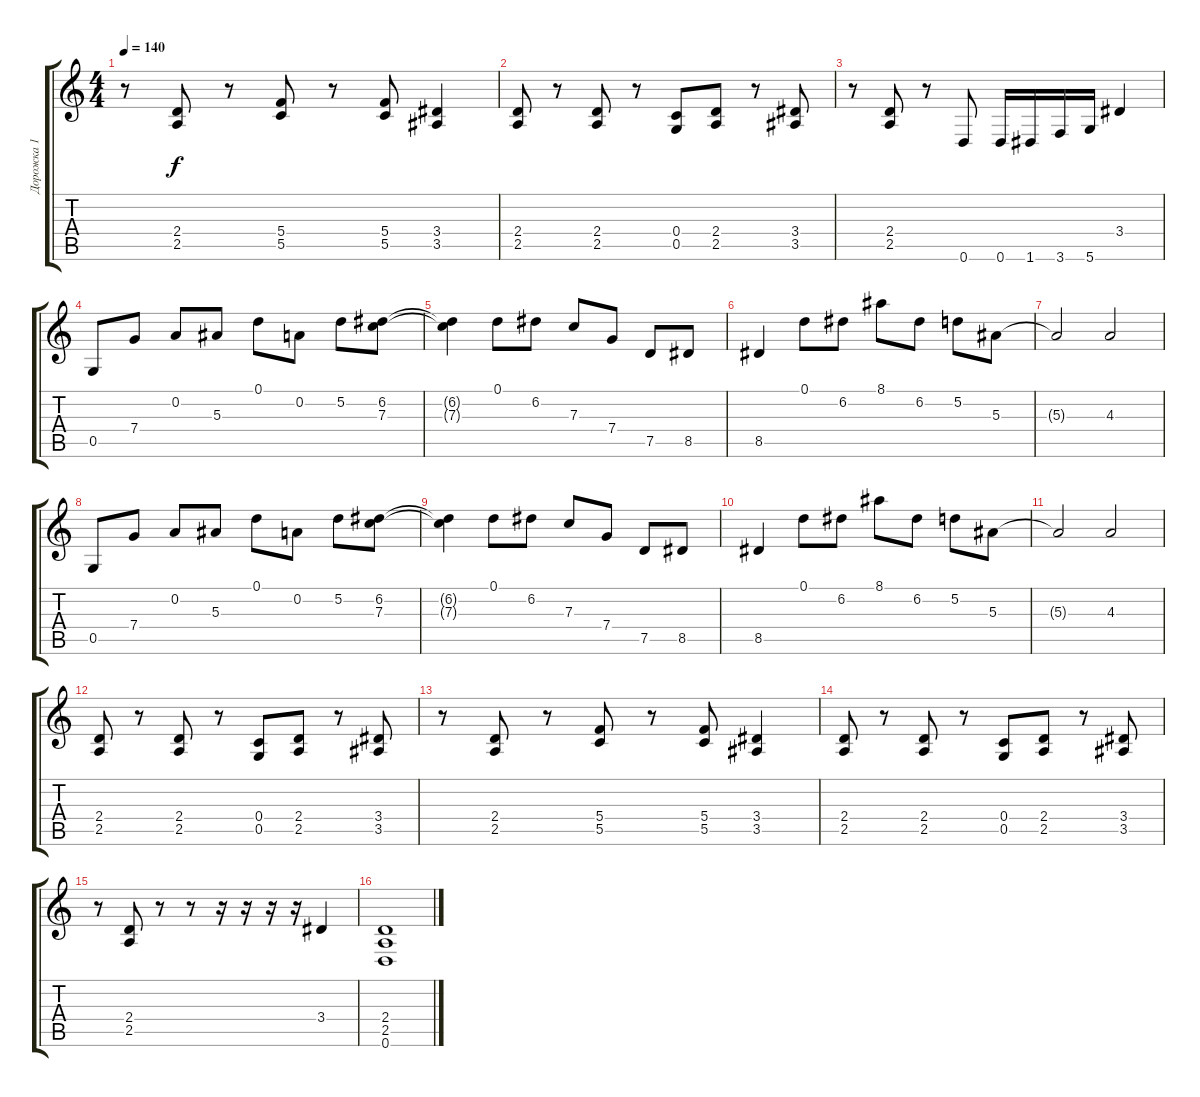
\track ("Дорожка 1" "Дорожка 1") {instrument distortionguitar}
\staff {score tabs}
\tuning (D4 A3 F3 C3 G2 D2) {hide}
\ts (4 4)
\tempo 140
\clef g2
\ks c
r.8{dy f} (2.4 2.5).8 r.8 (5.4 5.5).8 r.8 (5.4 5.5).8 (3.4 3.5).4 |
(2.4 2.5).8 r.8 (2.4 2.5).8 r.8 (0.4 0.5).8 (2.4 2.5).8 r.8 (3.4 3.5).8 |
r.8 (2.4 2.5).8 r.8 0.6.8 0.6.16 1.6.16 3.6.16 5.6.16 3.4.4 |
0.5.8{instrument acousticguitarsteel} 7.4.8 0.2.8 5.3.8 0.1.8 0.2.8 5.2.8 (6.2 7.3).8 |
(6.2{t} 7.3{t}).4 0.1.8 6.2.8 7.3.8 7.4.8 7.5.8 8.5.8 |
8.5.4 0.1.8 6.2.8 8.1.8 6.2.8 5.2.8 5.3.8 |
5.3{t}.2 4.3.2 |
0.5.8{instrument acousticguitarsteel} 7.4.8 0.2.8 5.3.8 0.1.8 0.2.8 5.2.8 (6.2 7.3).8 |
(6.2{t} 7.3{t}).4 0.1.8 6.2.8 7.3.8 7.4.8 7.5.8 8.5.8 |
8.5.4 0.1.8 6.2.8 8.1.8 6.2.8 5.2.8 5.3.8 |
5.3{t}.2 4.3.2 |
(2.4 2.5).8{instrument distortionguitar} r.8 (2.4 2.5).8 r.8 (0.4 0.5).8 (2.4 2.5).8 r.8 (3.4 3.5).8 |
r.8 (2.4 2.5).8 r.8 (5.4 5.5).8 r.8 (5.4 5.5).8 (3.4 3.5).4 |
(2.4 2.5).8 r.8 (2.4 2.5).8 r.8 (0.4 0.5).8 (2.4 2.5).8 r.8 (3.4 3.5).8 |
r.8 (2.4 2.5).8 r.8 r.8 r.16 r.16 r.16 r.16 3.4.4 |
(2.4 2.5 0.6).1
